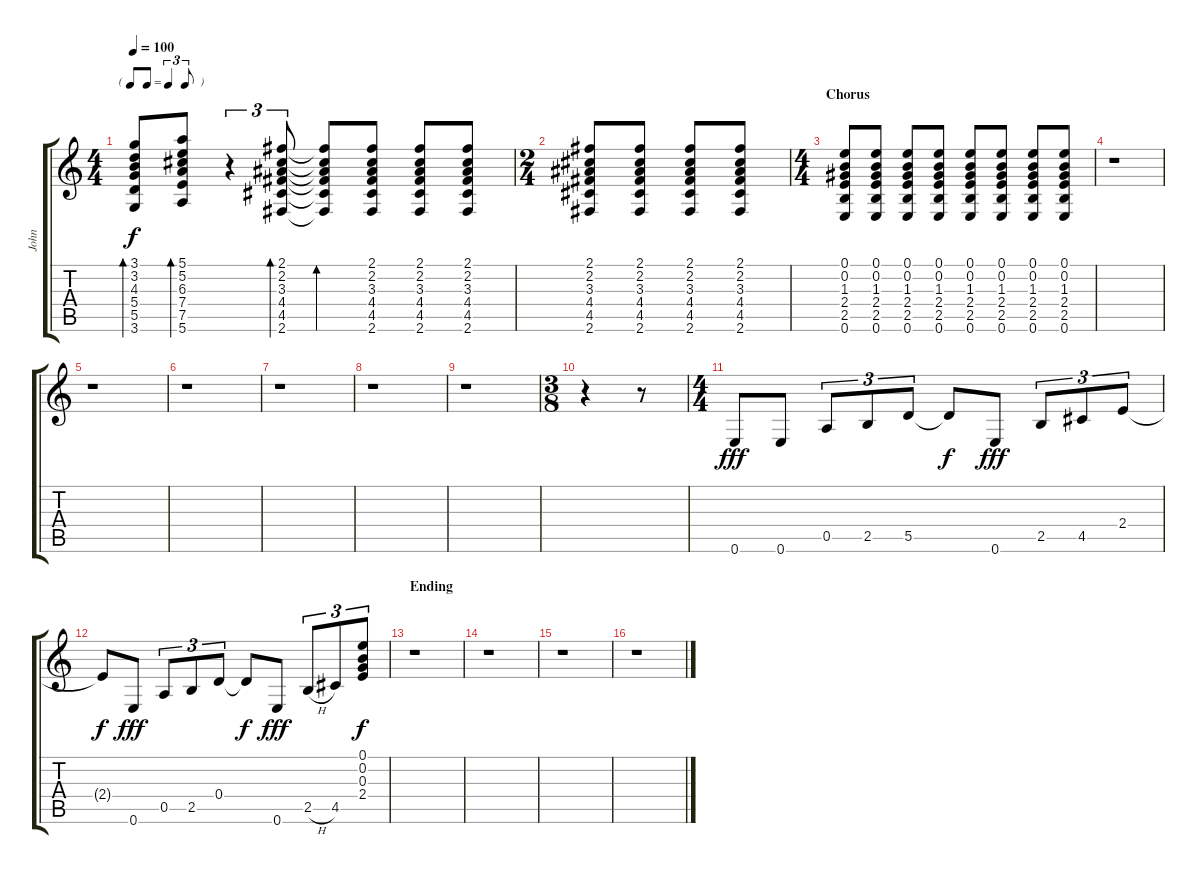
\track ("John" "John") {instrument electricguitarclean}
\staff {score tabs}
\tuning (E4 B3 G3 D3 A2 E2) {hide}
\ts (4 4)
\tf triplet8th
\tempo 100
\clef g2
\ks c
(3.1 3.2 4.3 5.4 5.5 3.6).8{bd 60 dy f} (5.1 5.2 6.3 7.4 7.5 5.6).8{bd 60} r.4{tu (3 2)} (2.1 2.2 3.3 4.4 4.5 2.6).8{tu (3 2) bd 60} (2.1{t} 2.2{t} 3.3{t} 4.4{t} 4.5{t} 2.6{t}).8{bd 60} (2.1 2.2 3.3 4.4 4.5 2.6).8{volume 12} (2.1 2.2 3.3 4.4 4.5 2.6).8 (2.1 2.2 3.3 4.4 4.5 2.6).8 |
\ts (2 4)
(2.1 2.2 3.3 4.4 4.5 2.6).8 (2.1 2.2 3.3 4.4 4.5 2.6).8 (2.1 2.2 3.3 4.4 4.5 2.6).8 (2.1 2.2 3.3 4.4 4.5 2.6).8 |
\ts (4 4)
\section ("" "Chorus")
(0.1 0.2 1.3 2.4 2.5 0.6).8 (0.1 0.2 1.3 2.4 2.5 0.6).8 (0.1 0.2 1.3 2.4 2.5 0.6).8 (0.1 0.2 1.3 2.4 2.5 0.6).8 (0.1 0.2 1.3 2.4 2.5 0.6).8 (0.1 0.2 1.3 2.4 2.5 0.6).8 (0.1 0.2 1.3 2.4 2.5 0.6).8 (0.1 0.2 1.3 2.4 2.5 0.6).8 |
r.1 |
r.1 |
r.1 |
r.1 |
r.1 |
r.1 |
\ts (3 8)
r.4 r.8 |
\ts (4 4)
0.6.8{dy fff volume 15 instrument acousticguitarsteel} 0.6.8 0.5.8{tu (3 2)} 2.5.8{tu (3 2)} 5.5.8{tu (3 2)} 5.5{t}.8{dy f} 0.6.8{dy fff} 2.5.8{tu (3 2)} 4.5.8{tu (3 2)} 2.4.8{tu (3 2)} |
2.4{t}.8{dy f} 0.6.8{dy fff} 0.5.8{tu (3 2)} 2.5.8{tu (3 2)} 0.4.8{tu (3 2)} 0.4{t}.8{dy f} 0.6.8{dy fff} 2.5{h}.8{tu (3 2)} 4.5.8{tu (3 2)} (0.1 0.2 0.3 2.4).8{tu (3 2) dy f volume 11} |
\section ("" "Ending")
r.1 |
r.1 |
r.1 |
r.1
